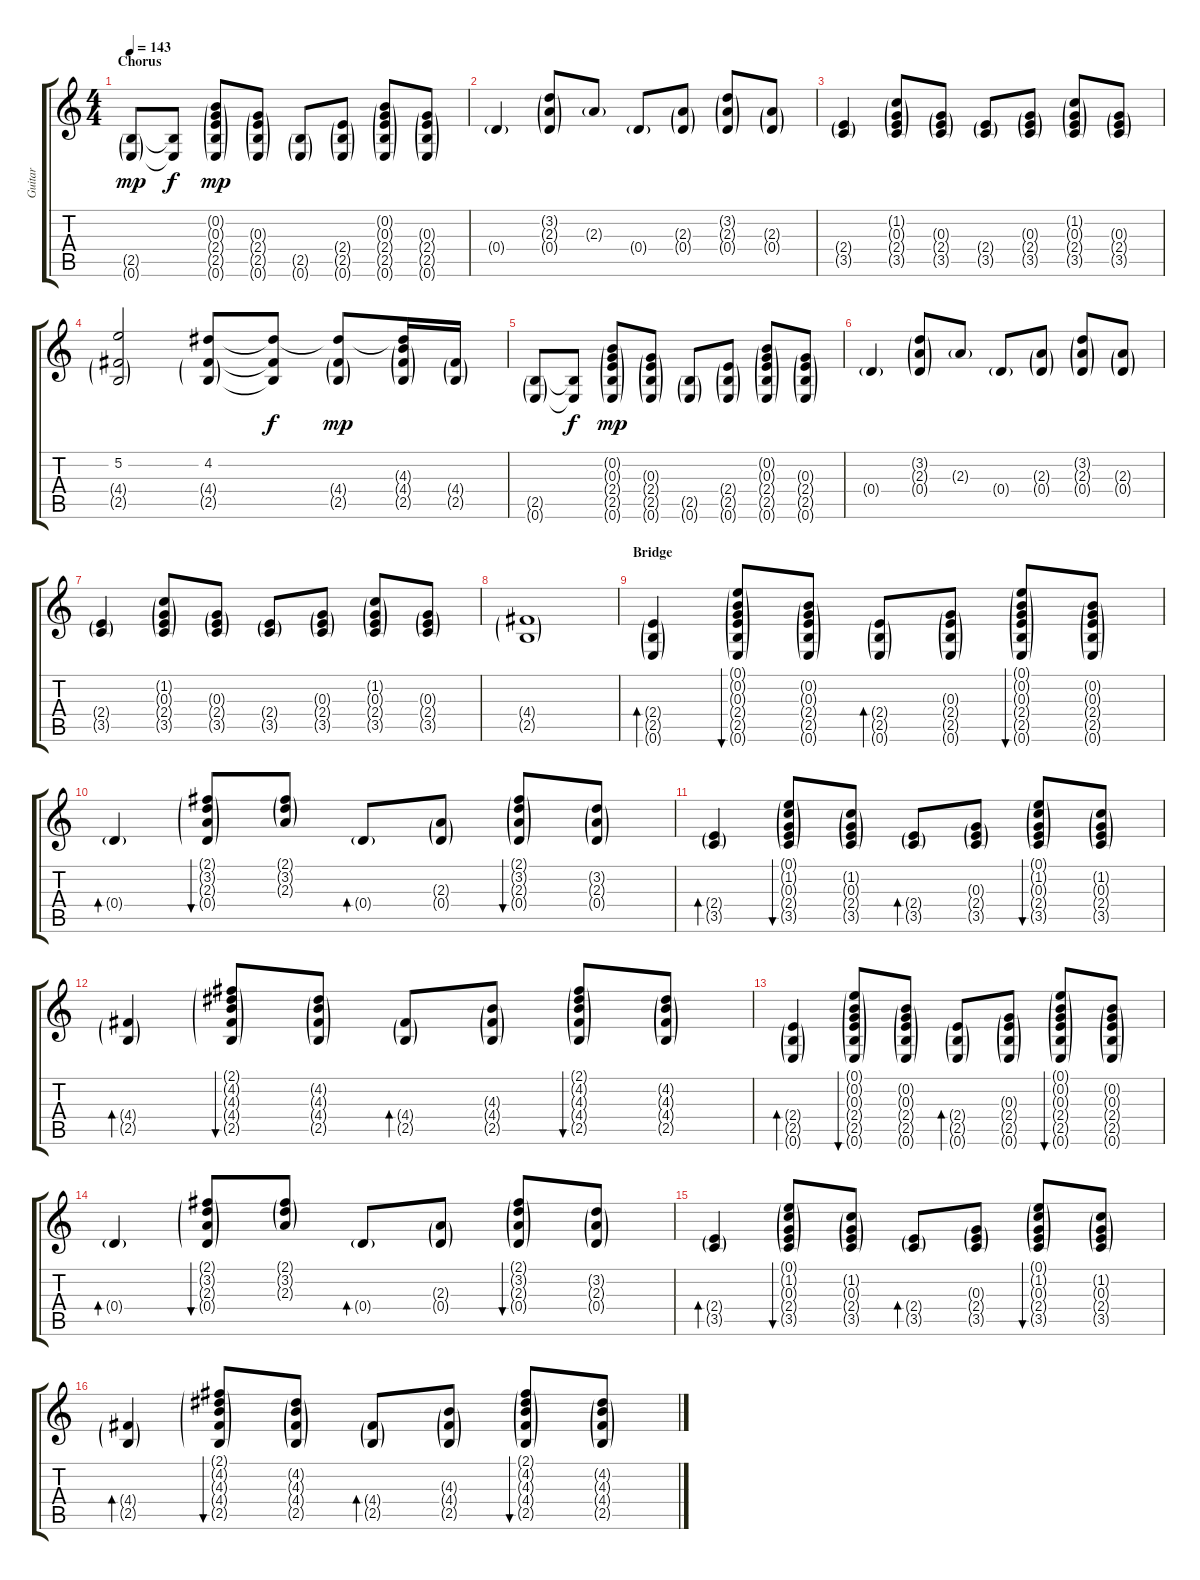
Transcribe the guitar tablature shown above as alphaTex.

\track ("Guitar" "Guitar") {instrument overdrivenguitar}
\staff {score tabs}
\tuning (E4 B3 G3 D3 A2 E2) {hide}
\ts (4 4)
\section ("" "Chorus")
\tempo 143
\clef g2
\ks c
(2.5{g} 0.6{g}).8{dy mp volume 15} (2.5{t} 0.6{t}).8{dy f} (0.2{g} 0.3{g} 2.4{g} 2.5{g} 0.6{g}).8{dy mp} (0.3{g} 2.4{g} 2.5{g} 0.6{g}).8 (2.5{g} 0.6{g}).8 (2.4{g} 2.5{g} 0.6{g}).8 (0.2{g} 0.3{g} 2.4{g} 2.5{g} 0.6{g}).8 (0.3{g} 2.4{g} 2.5{g} 0.6{g}).8 |
0.4{g}.4 (3.2{g} 2.3{g} 0.4{g}).8 2.3{g}.8 0.4{g}.8 (2.3{g} 0.4{g}).8 (3.2{g} 2.3{g} 0.4{g}).8 (2.3{g} 0.4{g}).8 |
(2.4{g} 3.5{g}).4 (1.2{g} 0.3{g} 2.4{g} 3.5{g}).8 (0.3{g} 2.4{g} 3.5{g}).8 (2.4{g} 3.5{g}).8 (0.3{g} 2.4{g} 3.5{g}).8 (1.2{g} 0.3{g} 2.4{g} 3.5{g}).8 (0.3{g} 2.4{g} 3.5{g}).8 |
(5.2 4.4{g} 2.5{g}).2 (4.2 4.4{g} 2.5{g}).8 (4.2{t} 4.4{t} 2.5{t}).8{dy f} (4.2{t} 4.4{g} 2.5{g}).8{dy mp} (4.2{t} 4.3{g} 4.4{g} 2.5{g}).16 (4.4{g} 2.5{g}).16 |
(2.5{g} 0.6{g}).8 (2.5{t} 0.6{t}).8{dy f} (0.2{g} 0.3{g} 2.4{g} 2.5{g} 0.6{g}).8{dy mp} (0.3{g} 2.4{g} 2.5{g} 0.6{g}).8 (2.5{g} 0.6{g}).8 (2.4{g} 2.5{g} 0.6{g}).8 (0.2{g} 0.3{g} 2.4{g} 2.5{g} 0.6{g}).8 (0.3{g} 2.4{g} 2.5{g} 0.6{g}).8 |
0.4{g}.4 (3.2{g} 2.3{g} 0.4{g}).8 2.3{g}.8 0.4{g}.8 (2.3{g} 0.4{g}).8 (3.2{g} 2.3{g} 0.4{g}).8 (2.3{g} 0.4{g}).8 |
(2.4{g} 3.5{g}).4 (1.2{g} 0.3{g} 2.4{g} 3.5{g}).8 (0.3{g} 2.4{g} 3.5{g}).8 (2.4{g} 3.5{g}).8 (0.3{g} 2.4{g} 3.5{g}).8 (1.2{g} 0.3{g} 2.4{g} 3.5{g}).8 (0.3{g} 2.4{g} 3.5{g}).8 |
(4.4{g} 2.5{g}).1 |
\section ("" "Bridge")
(2.4{g} 2.5{g} 0.6{g}).4{bd 60 volume 9} (0.1{g} 0.2{g} 0.3{g} 2.4{g} 2.5{g} 0.6{g}).8{bu 60} (0.2{g} 0.3{g} 2.4{g} 2.5{g} 0.6{g}).8 (2.4{g} 2.5{g} 0.6{g}).8{bd 60} (0.3{g} 2.4{g} 2.5{g} 0.6{g}).8 (0.1{g} 0.2{g} 0.3{g} 2.4{g} 2.5{g} 0.6{g}).8{bu 60} (0.2{g} 0.3{g} 2.4{g} 2.5{g} 0.6{g}).8 |
0.4{g}.4{bd 60} (2.1{g} 3.2{g} 2.3{g} 0.4{g}).8{bu 60} (2.1{g} 3.2{g} 2.3{g}).8 0.4{g}.8{bd 60} (2.3{g} 0.4{g}).8 (2.1{g} 3.2{g} 2.3{g} 0.4{g}).8{bu 60} (3.2{g} 2.3{g} 0.4{g}).8 |
(2.4{g} 3.5{g}).4{bd 60} (0.1{g} 1.2{g} 0.3{g} 2.4{g} 3.5{g}).8{bu 60} (1.2{g} 0.3{g} 2.4{g} 3.5{g}).8 (2.4{g} 3.5{g}).8{bd 60} (0.3{g} 2.4{g} 3.5{g}).8 (0.1{g} 1.2{g} 0.3{g} 2.4{g} 3.5{g}).8{bu 60} (1.2{g} 0.3{g} 2.4{g} 3.5{g}).8 |
(4.4{g} 2.5{g}).4{bd 60} (2.1{g} 4.2{g} 4.3{g} 4.4{g} 2.5{g}).8{bu 60} (4.2{g} 4.3{g} 4.4{g} 2.5{g}).8 (4.4{g} 2.5{g}).8{bd 60} (4.3{g} 4.4{g} 2.5{g}).8 (2.1{g} 4.2{g} 4.3{g} 4.4{g} 2.5{g}).8{bu 60} (4.2{g} 4.3{g} 4.4{g} 2.5{g}).8 |
(2.4{g} 2.5{g} 0.6{g}).4{bd 60} (0.1{g} 0.2{g} 0.3{g} 2.4{g} 2.5{g} 0.6{g}).8{bu 60} (0.2{g} 0.3{g} 2.4{g} 2.5{g} 0.6{g}).8 (2.4{g} 2.5{g} 0.6{g}).8{bd 60} (0.3{g} 2.4{g} 2.5{g} 0.6{g}).8 (0.1{g} 0.2{g} 0.3{g} 2.4{g} 2.5{g} 0.6{g}).8{bu 60} (0.2{g} 0.3{g} 2.4{g} 2.5{g} 0.6{g}).8 |
0.4{g}.4{bd 60} (2.1{g} 3.2{g} 2.3{g} 0.4{g}).8{bu 60} (2.1{g} 3.2{g} 2.3{g}).8 0.4{g}.8{bd 60} (2.3{g} 0.4{g}).8 (2.1{g} 3.2{g} 2.3{g} 0.4{g}).8{bu 60} (3.2{g} 2.3{g} 0.4{g}).8 |
(2.4{g} 3.5{g}).4{bd 60} (0.1{g} 1.2{g} 0.3{g} 2.4{g} 3.5{g}).8{bu 60} (1.2{g} 0.3{g} 2.4{g} 3.5{g}).8 (2.4{g} 3.5{g}).8{bd 60} (0.3{g} 2.4{g} 3.5{g}).8 (0.1{g} 1.2{g} 0.3{g} 2.4{g} 3.5{g}).8{bu 60} (1.2{g} 0.3{g} 2.4{g} 3.5{g}).8 |
(4.4{g} 2.5{g}).4{bd 60} (2.1{g} 4.2{g} 4.3{g} 4.4{g} 2.5{g}).8{bu 60} (4.2{g} 4.3{g} 4.4{g} 2.5{g}).8 (4.4{g} 2.5{g}).8{bd 60} (4.3{g} 4.4{g} 2.5{g}).8 (2.1{g} 4.2{g} 4.3{g} 4.4{g} 2.5{g}).8{bu 60} (4.2{g} 4.3{g} 4.4{g} 2.5{g}).8
